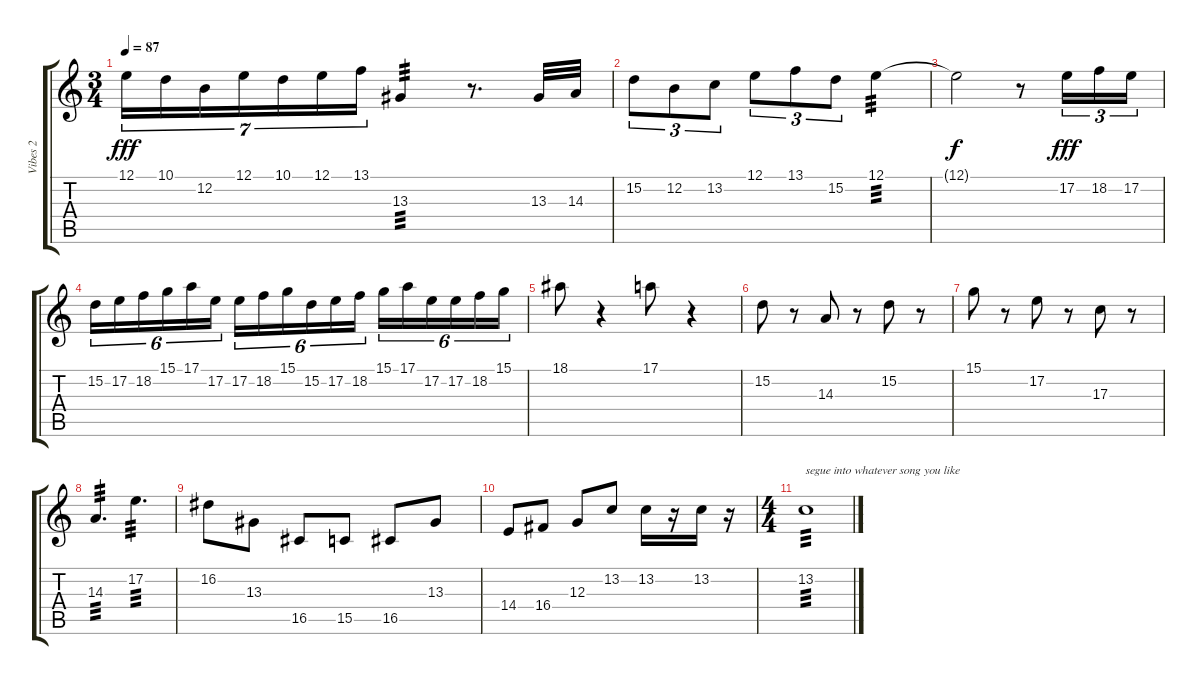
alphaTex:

\track ("Vibes 2" "Vibes 2") {instrument vibraphone}
\staff {score tabs}
\tuning (E4 B3 G3 D3 A2 E2) {hide}
\ts (3 4)
\tempo 87
\clef g2
\ks c
12.1.16{tu (7 4) dy fff} 10.1.16{tu (7 4)} 12.2.16{tu (7 4)} 12.1.16{tu (7 4)} 10.1.16{tu (7 4)} 12.1.16{tu (7 4)} 13.1.16{tu (7 4)} 13.3.4{tp 3} r.8{d} 13.3.32 14.3.32 |
15.2.8{tu (3 2)} 12.2.8{tu (3 2)} 13.2.8{tu (3 2)} 12.1.8{tu (3 2)} 13.1.8{tu (3 2)} 15.2.8{tu (3 2)} 12.1.4{tp 3} |
12.1{t}.2{dy f} r.8 17.2.16{tu (3 2) dy fff} 18.2.16{tu (3 2)} 17.2.16{tu (3 2)} |
15.2.16{tu (6 4)} 17.2.16{tu (6 4)} 18.2.16{tu (6 4)} 15.1.16{tu (6 4)} 17.1.16{tu (6 4)} 17.2.16{tu (6 4)} 17.2.16{tu (6 4)} 18.2.16{tu (6 4)} 15.1.16{tu (6 4)} 15.2.16{tu (6 4)} 17.2.16{tu (6 4)} 18.2.16{tu (6 4)} 15.1.16{tu (6 4)} 17.1.16{tu (6 4)} 17.2.16{tu (6 4)} 17.2.16{tu (6 4)} 18.2.16{tu (6 4)} 15.1.16{tu (6 4)} |
18.1.8 r.4 17.1.8 r.4 |
15.2.8 r.8 14.3.8 r.8 15.2.8 r.8 |
15.1.8 r.8 17.2.8 r.8 17.3.8 r.8 |
14.3.4{d tp 3} 17.2.4{d tp 3} |
16.2.8 13.3.8 16.5.8 15.5.8 16.5.8 13.3.8 |
14.4.8 16.4.8 12.3.8 13.2.8 13.2.16 r.16 13.2.16 r.16 |
\ts (4 4)
13.2.1{txt "segue into whatever song you like" tp 3}
